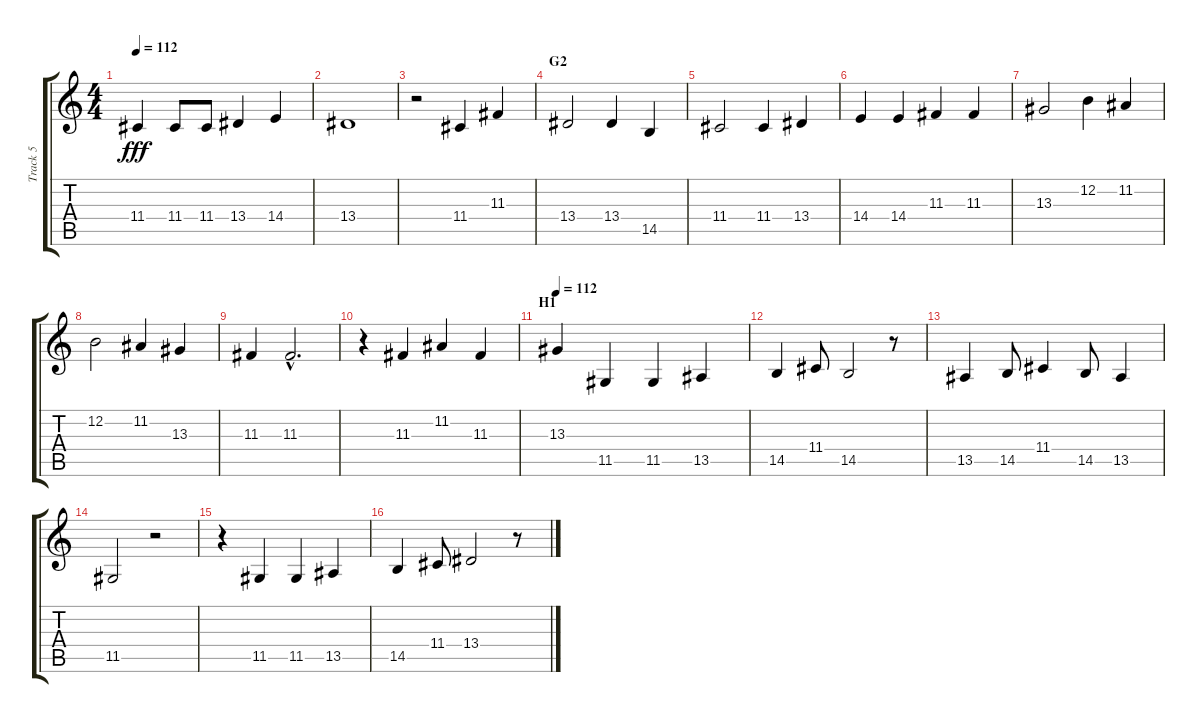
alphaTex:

\track ("Track 5" "Track 5") {instrument stringensemble1}
\staff {score tabs}
\tuning (E4 B3 G3 D3 A2 E2) {hide}
\ts (4 4)
\tempo 112
\clef g2
\ks c
11.4.4{dy fff} 11.4.8 11.4.8 13.4.4 14.4.4 |
13.4.1 |
r.2 11.4.4 11.3.4 |
\section ("" "G2")
13.4.2 13.4.4 14.5.4 |
11.4.2 11.4.4 13.4.4 |
14.4.4 14.4.4 11.3.4 11.3.4 |
13.3.2 12.2.4 11.2.4 |
12.2.2 11.2.4 13.3.4 |
11.3.4 11.3{hac}.2{d} |
r.4 11.3.4 11.2.4 11.3.4 |
\section ("" "H1")
\tempo 112
13.3.4 11.5.4 11.5.4 13.5.4 |
14.5.4 11.4.8 14.5.2 r.8 |
13.5.4 14.5.8 11.4.4 14.5.8 13.5.4 |
11.5.2 r.2 |
r.4 11.5.4 11.5.4 13.5.4 |
14.5.4 11.4.8 13.4.2 r.8
